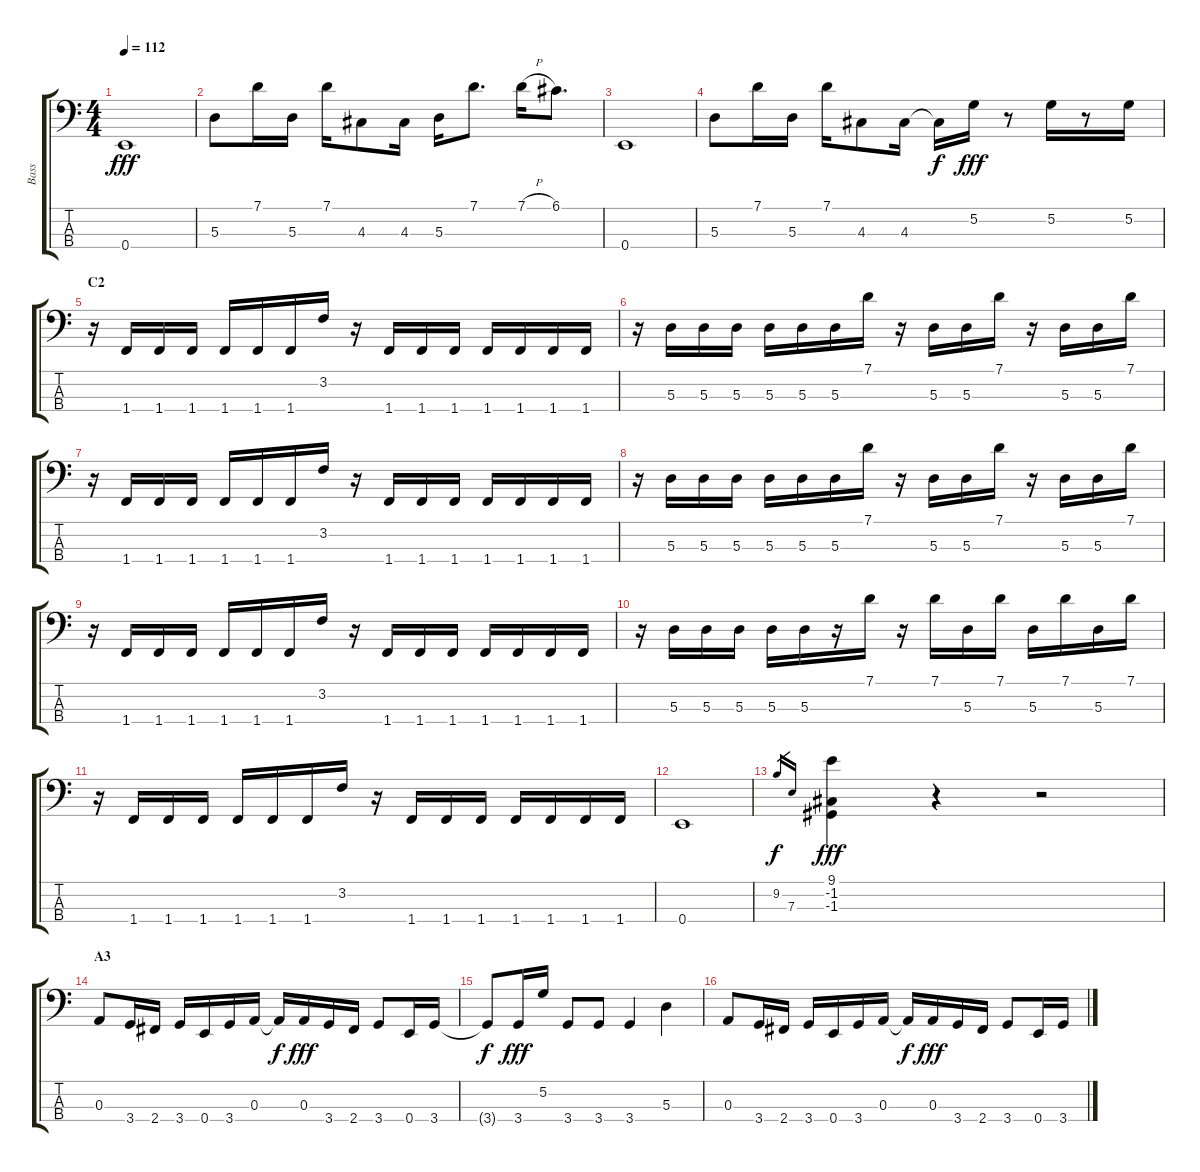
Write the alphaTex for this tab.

\track ("Bass" "Bass") {instrument electricbassfinger}
\staff {score tabs}
\tuning (G2 D2 A1 E1) {hide}
\ts (4 4)
\tempo 112
\clef f4
\ks c
0.4.1{dy fff} |
5.3.8 7.1.16 5.3.16 7.1.16 4.3.8 4.3.16 5.3.16 7.1.8{d} 7.1{h}.16 6.1.8{d} |
0.4.1 |
5.3.8 7.1.16 5.3.16 7.1.16 4.3.8 4.3.16 4.3{t}.16{dy f} 5.2.16{dy fff} r.8 5.2.16 r.8 5.2.16 |
\section ("" "C2")
r.16 1.4.16 1.4.16 1.4.16 1.4.16 1.4.16 1.4.16 3.2.16 r.16 1.4.16 1.4.16 1.4.16 1.4.16 1.4.16 1.4.16 1.4.16 |
r.16 5.3.16 5.3.16 5.3.16 5.3.16 5.3.16 5.3.16 7.1.16 r.16 5.3.16 5.3.16 7.1.16 r.16 5.3.16 5.3.16 7.1.16 |
r.16 1.4.16 1.4.16 1.4.16 1.4.16 1.4.16 1.4.16 3.2.16 r.16 1.4.16 1.4.16 1.4.16 1.4.16 1.4.16 1.4.16 1.4.16 |
r.16 5.3.16 5.3.16 5.3.16 5.3.16 5.3.16 5.3.16 7.1.16 r.16 5.3.16 5.3.16 7.1.16 r.16 5.3.16 5.3.16 7.1.16 |
r.16 1.4.16 1.4.16 1.4.16 1.4.16 1.4.16 1.4.16 3.2.16 r.16 1.4.16 1.4.16 1.4.16 1.4.16 1.4.16 1.4.16 1.4.16 |
r.16 5.3.16 5.3.16 5.3.16 5.3.16 5.3.16 r.16 7.1.16 r.16 7.1.16 5.3.16 7.1.16 5.3.16 7.1.16 5.3.16 7.1.16 |
r.16 1.4.16 1.4.16 1.4.16 1.4.16 1.4.16 1.4.16 3.2.16 r.16 1.4.16 1.4.16 1.4.16 1.4.16 1.4.16 1.4.16 1.4.16 |
0.4.1 |
9.2.16{gr dy f} 7.3.16{gr} (9.1 -1.2 -1.3).4{dy fff} r.4 r.2 |
\section ("" "A3")
0.3.8 3.4.16 2.4.16 3.4.16 0.4.16 3.4.16 0.3.16 0.3{t}.16{dy f} 0.3.16{dy fff} 3.4.16 2.4.16 3.4.8 0.4.16 3.4.16 |
3.4{t}.8{dy f} 3.4.16{dy fff} 5.2.16 3.4.8 3.4.8 3.4.4 5.3.4 |
0.3.8 3.4.16 2.4.16 3.4.16 0.4.16 3.4.16 0.3.16 0.3{t}.16{dy f} 0.3.16{dy fff} 3.4.16 2.4.16 3.4.8 0.4.16 3.4.16
